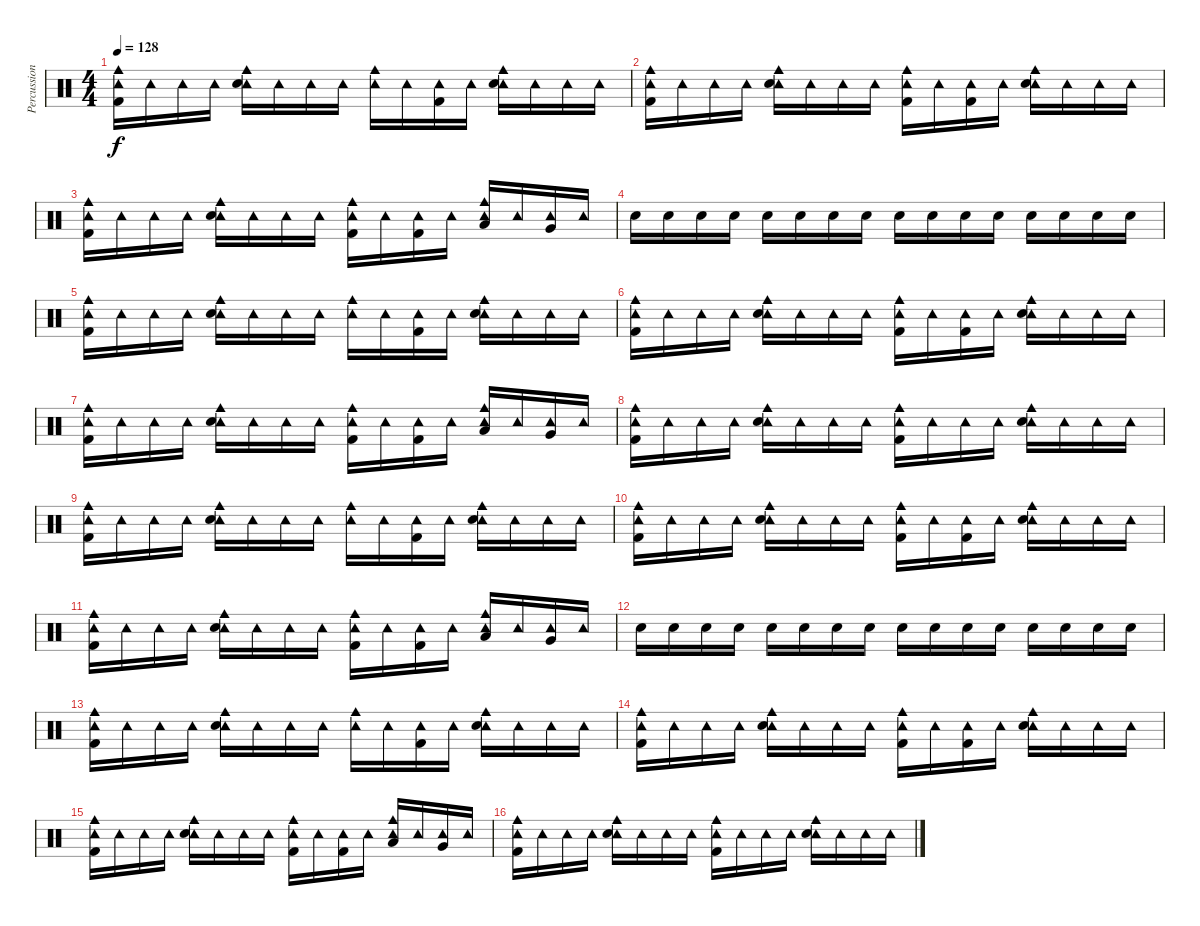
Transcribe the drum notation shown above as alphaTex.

\track ("Percussion" "Percussion") {instrument percussion}
\staff {score}
\articulation defaults
\ts (4 4)
\tempo 128
\clef neutral
\ks c
("Tambourine (hit)" "Kick (hit) 2" "Cowbell medium (hit)").16{dy f} "Tambourine (hit)".16 "Tambourine (hit)".16 "Tambourine (hit)".16 ("Tambourine (hit)" "Snare (hit) 2" "Cowbell medium (hit)").16 "Tambourine (hit)".16 "Tambourine (hit)".16 "Tambourine (hit)".16 ("Tambourine (hit)" "Cowbell medium (hit)").16 "Tambourine (hit)".16 ("Tambourine (hit)" "Kick (hit) 2").16 "Tambourine (hit)".16 ("Tambourine (hit)" "Snare (hit) 2" "Cowbell medium (hit)").16 "Tambourine (hit)".16 "Tambourine (hit)".16 "Tambourine (hit)".16 |
("Tambourine (hit)" "Kick (hit) 2" "Cowbell medium (hit)").16 "Tambourine (hit)".16 "Tambourine (hit)".16 "Tambourine (hit)".16 ("Tambourine (hit)" "Snare (hit) 2" "Cowbell medium (hit)").16 "Tambourine (hit)".16 "Tambourine (hit)".16 "Tambourine (hit)".16 ("Tambourine (hit)" "Kick (hit) 2" "Cowbell medium (hit)").16 "Tambourine (hit)".16 ("Tambourine (hit)" "Kick (hit) 2").16 "Tambourine (hit)".16 ("Tambourine (hit)" "Snare (hit) 2" "Cowbell medium (hit)").16 "Tambourine (hit)".16 "Tambourine (hit)".16 "Tambourine (hit)".16 |
("Tambourine (hit)" "Kick (hit) 2" "Cowbell medium (hit)").16 "Tambourine (hit)".16 "Tambourine (hit)".16 "Tambourine (hit)".16 ("Tambourine (hit)" "Snare (hit) 2" "Cowbell medium (hit)").16 "Tambourine (hit)".16 "Tambourine (hit)".16 "Tambourine (hit)".16 ("Tambourine (hit)" "Kick (hit) 2" "Cowbell medium (hit)").16 "Tambourine (hit)".16 ("Tambourine (hit)" "Kick (hit) 2").16 "Tambourine (hit)".16 ("Tambourine (hit)" "Low Tom (hit)" "Cowbell medium (hit)").16 "Tambourine (hit)".16 ("Tambourine (hit)" "Very Low Tom (hit)").16 "Tambourine (hit)".16 |
"Snare (hit) 2".16 "Snare (hit) 2".16 "Snare (hit) 2".16 "Snare (hit) 2".16 "Snare (hit) 2".16 "Snare (hit) 2".16 "Snare (hit) 2".16 "Snare (hit) 2".16 "Snare (hit) 2".16 "Snare (hit) 2".16 "Snare (hit) 2".16 "Snare (hit) 2".16 "Snare (hit) 2".16 "Snare (hit) 2".16 "Snare (hit) 2".16 "Snare (hit) 2".16 |
("Tambourine (hit)" "Kick (hit) 2" "Cowbell medium (hit)").16 "Tambourine (hit)".16 "Tambourine (hit)".16 "Tambourine (hit)".16 ("Tambourine (hit)" "Snare (hit) 2" "Cowbell medium (hit)").16 "Tambourine (hit)".16 "Tambourine (hit)".16 "Tambourine (hit)".16 ("Tambourine (hit)" "Cowbell medium (hit)").16 "Tambourine (hit)".16 ("Tambourine (hit)" "Kick (hit) 2").16 "Tambourine (hit)".16 ("Tambourine (hit)" "Snare (hit) 2" "Cowbell medium (hit)").16 "Tambourine (hit)".16 "Tambourine (hit)".16 "Tambourine (hit)".16 |
("Tambourine (hit)" "Kick (hit) 2" "Cowbell medium (hit)").16 "Tambourine (hit)".16 "Tambourine (hit)".16 "Tambourine (hit)".16 ("Tambourine (hit)" "Snare (hit) 2" "Cowbell medium (hit)").16 "Tambourine (hit)".16 "Tambourine (hit)".16 "Tambourine (hit)".16 ("Tambourine (hit)" "Kick (hit) 2" "Cowbell medium (hit)").16 "Tambourine (hit)".16 ("Tambourine (hit)" "Kick (hit) 2").16 "Tambourine (hit)".16 ("Tambourine (hit)" "Snare (hit) 2" "Cowbell medium (hit)").16 "Tambourine (hit)".16 "Tambourine (hit)".16 "Tambourine (hit)".16 |
("Tambourine (hit)" "Kick (hit) 2" "Cowbell medium (hit)").16 "Tambourine (hit)".16 "Tambourine (hit)".16 "Tambourine (hit)".16 ("Tambourine (hit)" "Snare (hit) 2" "Cowbell medium (hit)").16 "Tambourine (hit)".16 "Tambourine (hit)".16 "Tambourine (hit)".16 ("Tambourine (hit)" "Kick (hit) 2" "Cowbell medium (hit)").16 "Tambourine (hit)".16 ("Tambourine (hit)" "Kick (hit) 2").16 "Tambourine (hit)".16 ("Tambourine (hit)" "Low Tom (hit)" "Cowbell medium (hit)").16 "Tambourine (hit)".16 ("Tambourine (hit)" "Very Low Tom (hit)").16 "Tambourine (hit)".16 |
("Tambourine (hit)" "Kick (hit) 2" "Cowbell medium (hit)").16 "Tambourine (hit)".16 "Tambourine (hit)".16 "Tambourine (hit)".16 ("Tambourine (hit)" "Snare (hit) 2" "Cowbell medium (hit)").16 "Tambourine (hit)".16 "Tambourine (hit)".16 "Tambourine (hit)".16 ("Tambourine (hit)" "Kick (hit) 2" "Cowbell medium (hit)").16 "Tambourine (hit)".16 "Tambourine (hit)".16 "Tambourine (hit)".16 ("Tambourine (hit)" "Snare (hit) 2" "Cowbell medium (hit)").16 "Tambourine (hit)".16 "Tambourine (hit)".16 "Tambourine (hit)".16 |
("Tambourine (hit)" "Kick (hit) 2" "Cowbell medium (hit)").16 "Tambourine (hit)".16 "Tambourine (hit)".16 "Tambourine (hit)".16 ("Tambourine (hit)" "Snare (hit) 2" "Cowbell medium (hit)").16 "Tambourine (hit)".16 "Tambourine (hit)".16 "Tambourine (hit)".16 ("Tambourine (hit)" "Cowbell medium (hit)").16 "Tambourine (hit)".16 ("Tambourine (hit)" "Kick (hit) 2").16 "Tambourine (hit)".16 ("Tambourine (hit)" "Snare (hit) 2" "Cowbell medium (hit)").16 "Tambourine (hit)".16 "Tambourine (hit)".16 "Tambourine (hit)".16 |
("Tambourine (hit)" "Kick (hit) 2" "Cowbell medium (hit)").16 "Tambourine (hit)".16 "Tambourine (hit)".16 "Tambourine (hit)".16 ("Tambourine (hit)" "Snare (hit) 2" "Cowbell medium (hit)").16 "Tambourine (hit)".16 "Tambourine (hit)".16 "Tambourine (hit)".16 ("Tambourine (hit)" "Kick (hit) 2" "Cowbell medium (hit)").16 "Tambourine (hit)".16 ("Tambourine (hit)" "Kick (hit) 2").16 "Tambourine (hit)".16 ("Tambourine (hit)" "Snare (hit) 2" "Cowbell medium (hit)").16 "Tambourine (hit)".16 "Tambourine (hit)".16 "Tambourine (hit)".16 |
("Tambourine (hit)" "Kick (hit) 2" "Cowbell medium (hit)").16 "Tambourine (hit)".16 "Tambourine (hit)".16 "Tambourine (hit)".16 ("Tambourine (hit)" "Snare (hit) 2" "Cowbell medium (hit)").16 "Tambourine (hit)".16 "Tambourine (hit)".16 "Tambourine (hit)".16 ("Tambourine (hit)" "Kick (hit) 2" "Cowbell medium (hit)").16 "Tambourine (hit)".16 ("Tambourine (hit)" "Kick (hit) 2").16 "Tambourine (hit)".16 ("Tambourine (hit)" "Low Tom (hit)" "Cowbell medium (hit)").16 "Tambourine (hit)".16 ("Tambourine (hit)" "Very Low Tom (hit)").16 "Tambourine (hit)".16 |
"Snare (hit) 2".16 "Snare (hit) 2".16 "Snare (hit) 2".16 "Snare (hit) 2".16 "Snare (hit) 2".16 "Snare (hit) 2".16 "Snare (hit) 2".16 "Snare (hit) 2".16 "Snare (hit) 2".16 "Snare (hit) 2".16 "Snare (hit) 2".16 "Snare (hit) 2".16 "Snare (hit) 2".16 "Snare (hit) 2".16 "Snare (hit) 2".16 "Snare (hit) 2".16 |
("Tambourine (hit)" "Kick (hit) 2" "Cowbell medium (hit)").16{volume 0} "Tambourine (hit)".16 "Tambourine (hit)".16 "Tambourine (hit)".16 ("Tambourine (hit)" "Snare (hit) 2" "Cowbell medium (hit)").16 "Tambourine (hit)".16 "Tambourine (hit)".16 "Tambourine (hit)".16 ("Tambourine (hit)" "Cowbell medium (hit)").16 "Tambourine (hit)".16 ("Tambourine (hit)" "Kick (hit) 2").16 "Tambourine (hit)".16 ("Tambourine (hit)" "Snare (hit) 2" "Cowbell medium (hit)").16 "Tambourine (hit)".16 "Tambourine (hit)".16 "Tambourine (hit)".16 |
("Tambourine (hit)" "Kick (hit) 2" "Cowbell medium (hit)").16 "Tambourine (hit)".16 "Tambourine (hit)".16 "Tambourine (hit)".16 ("Tambourine (hit)" "Snare (hit) 2" "Cowbell medium (hit)").16 "Tambourine (hit)".16 "Tambourine (hit)".16 "Tambourine (hit)".16 ("Tambourine (hit)" "Kick (hit) 2" "Cowbell medium (hit)").16 "Tambourine (hit)".16 ("Tambourine (hit)" "Kick (hit) 2").16 "Tambourine (hit)".16 ("Tambourine (hit)" "Snare (hit) 2" "Cowbell medium (hit)").16 "Tambourine (hit)".16 "Tambourine (hit)".16 "Tambourine (hit)".16 |
("Tambourine (hit)" "Kick (hit) 2" "Cowbell medium (hit)").16 "Tambourine (hit)".16 "Tambourine (hit)".16 "Tambourine (hit)".16 ("Tambourine (hit)" "Snare (hit) 2" "Cowbell medium (hit)").16 "Tambourine (hit)".16 "Tambourine (hit)".16 "Tambourine (hit)".16 ("Tambourine (hit)" "Kick (hit) 2" "Cowbell medium (hit)").16 "Tambourine (hit)".16 ("Tambourine (hit)" "Kick (hit) 2").16 "Tambourine (hit)".16 ("Tambourine (hit)" "Low Tom (hit)" "Cowbell medium (hit)").16 "Tambourine (hit)".16 ("Tambourine (hit)" "Very Low Tom (hit)").16 "Tambourine (hit)".16 |
("Tambourine (hit)" "Kick (hit) 2" "Cowbell medium (hit)").16 "Tambourine (hit)".16 "Tambourine (hit)".16 "Tambourine (hit)".16 ("Tambourine (hit)" "Snare (hit) 2" "Cowbell medium (hit)").16 "Tambourine (hit)".16 "Tambourine (hit)".16 "Tambourine (hit)".16 ("Tambourine (hit)" "Kick (hit) 2" "Cowbell medium (hit)").16 "Tambourine (hit)".16 "Tambourine (hit)".16 "Tambourine (hit)".16 ("Tambourine (hit)" "Snare (hit) 2" "Cowbell medium (hit)").16 "Tambourine (hit)".16 "Tambourine (hit)".16 "Tambourine (hit)".16
